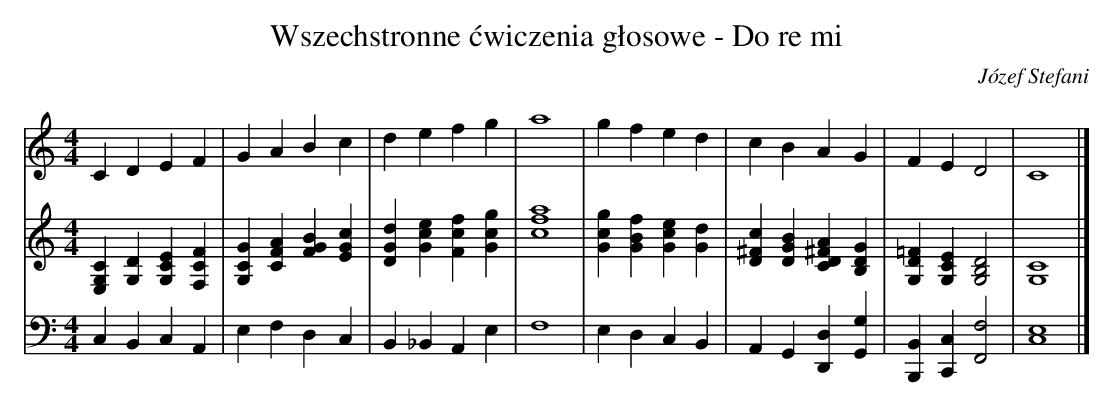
X:1
T: Wszechstronne ćwiczenia głosowe - Do re mi
C: Józef Stefani
L: 1/4
M: 4/4
V: 1 clef=treble
V: 2 clef=treble
V: 3 clef=bass
K: C
[V:1] CDEF |
[V:2] [CG,E,][DG,][ECG,][FCF,] |
[V:3] C,B,,C,A,, |
[V:1] GABc |
[V:2] [GCG,][AFC][BGF][cGE] |
[V:3] E,F,D,C, |
[V:1] defg |
[V:2] [dGD][ecG][fcF][gcG] |
[V:3] B,,_B,,A,,E, |
[V:1] a4 |
[V:2] [a4f4c4] |
[V:3] F,4 |
[V:1] gfed |
[V:2] [gcG][fBG][ecG][dG] |
[V:3] E,D,C,B,, |
[V:1] cBAG |
[V:2] [c^FD][BGD][A^FDC][GDB,] |
[V:3] A,,G,,[D,D,,][G,G,,] |
[V:1] FED2 |
[V:2] [=FDG,][ECG,][D2B,2G,2] |
[V:3] [B,,B,,,][C,C,,][F,2F,,2] |
[V:1] C4 |]
[V:2] [C4G,4] |]
[V:3] [C,4E,4] |]
